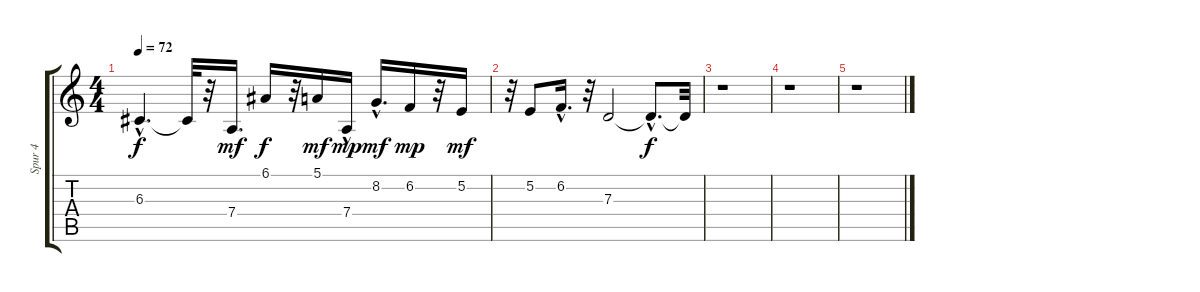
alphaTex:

\track ("Spur 4" "Spur 4") {instrument tangoaccordion}
\staff {score tabs}
\tuning (E4 B3 G3 D3 A2 E2) {hide}
\ts (4 4)
\tempo 72
\clef g2
\ks c
6.3{hac t}.4{d dy f} 6.3{t}.32 r.32 7.4.16{d dy mf} 6.1.16{dy f} r.32 5.1.16{dy mf} 7.4{hac}.16{dy mp} 8.2{hac}.16{d dy mf} 6.2.16{dy mp} r.32 5.2.16{dy mf} |
r.32 5.2.8 6.2{hac}.16{d} r.32 7.3.2 7.3{hac t}.8{d dy f} 7.3{t}.32 |
r.1 |
r.1 |
r.1
